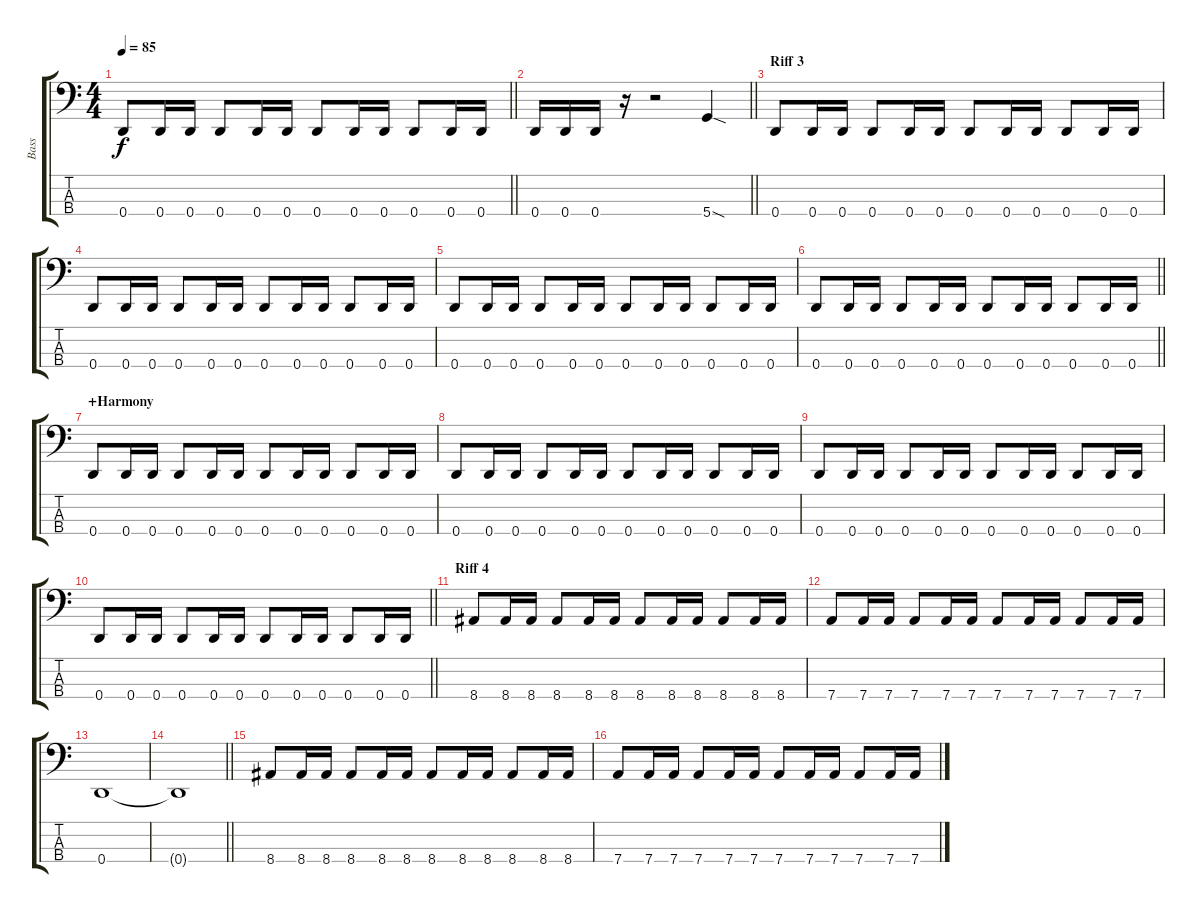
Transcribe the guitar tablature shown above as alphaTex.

\track ("Bass" "Bass") {instrument electricbassfinger}
\staff {score tabs}
\tuning (G2 D2 A1 D1) {hide}
\ts (4 4)
\tempo 85
\clef f4
\barLineRight lightlight
\ks c
0.4.8{dy f} 0.4.16 0.4.16 0.4.8 0.4.16 0.4.16 0.4.8 0.4.16 0.4.16 0.4.8 0.4.16 0.4.16 |
\section ("" "")
\barLineRight lightlight
0.4.16 0.4.16 0.4.16 r.16 r.2 5.4{sod}.4 |
\section ("" "Riff 3")
0.4.8 0.4.16 0.4.16 0.4.8 0.4.16 0.4.16 0.4.8 0.4.16 0.4.16 0.4.8 0.4.16 0.4.16 |
0.4.8 0.4.16 0.4.16 0.4.8 0.4.16 0.4.16 0.4.8 0.4.16 0.4.16 0.4.8 0.4.16 0.4.16 |
0.4.8 0.4.16 0.4.16 0.4.8 0.4.16 0.4.16 0.4.8 0.4.16 0.4.16 0.4.8 0.4.16 0.4.16 |
\barLineRight lightlight
0.4.8 0.4.16 0.4.16 0.4.8 0.4.16 0.4.16 0.4.8 0.4.16 0.4.16 0.4.8 0.4.16 0.4.16 |
\section ("" "+Harmony")
0.4.8 0.4.16 0.4.16 0.4.8 0.4.16 0.4.16 0.4.8 0.4.16 0.4.16 0.4.8 0.4.16 0.4.16 |
0.4.8 0.4.16 0.4.16 0.4.8 0.4.16 0.4.16 0.4.8 0.4.16 0.4.16 0.4.8 0.4.16 0.4.16 |
0.4.8 0.4.16 0.4.16 0.4.8 0.4.16 0.4.16 0.4.8 0.4.16 0.4.16 0.4.8 0.4.16 0.4.16 |
\barLineRight lightlight
0.4.8 0.4.16 0.4.16 0.4.8 0.4.16 0.4.16 0.4.8 0.4.16 0.4.16 0.4.8 0.4.16 0.4.16 |
\section ("" "Riff 4")
8.4.8 8.4.16 8.4.16 8.4.8 8.4.16 8.4.16 8.4.8 8.4.16 8.4.16 8.4.8 8.4.16 8.4.16 |
7.4.8 7.4.16 7.4.16 7.4.8 7.4.16 7.4.16 7.4.8 7.4.16 7.4.16 7.4.8 7.4.16 7.4.16 |
0.4.1 |
\barLineRight lightlight
0.4{t}.1 |
\section ("" "")
8.4.8 8.4.16 8.4.16 8.4.8 8.4.16 8.4.16 8.4.8 8.4.16 8.4.16 8.4.8 8.4.16 8.4.16 |
7.4.8 7.4.16 7.4.16 7.4.8 7.4.16 7.4.16 7.4.8 7.4.16 7.4.16 7.4.8 7.4.16 7.4.16
